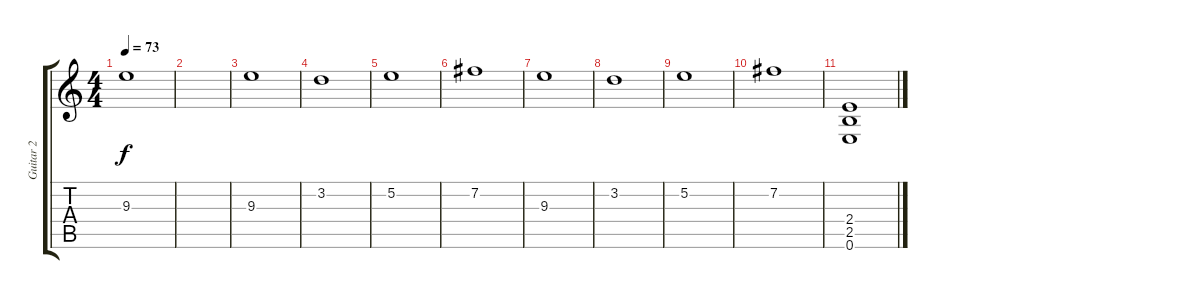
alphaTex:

\track ("Guitar 2" "Guitar 2") {instrument distortionguitar}
\staff {score tabs}
\tuning (E4 B3 G3 D3 A2 E2) {hide}
\ts (4 4)
\tempo 73
\clef g2
\ks c
9.3.1{dy f} |
|
9.3.1 |
3.2.1 |
5.2.1 |
7.2.1 |
9.3.1 |
3.2.1 |
5.2.1 |
7.2.1 |
(2.4 2.5 0.6).1
